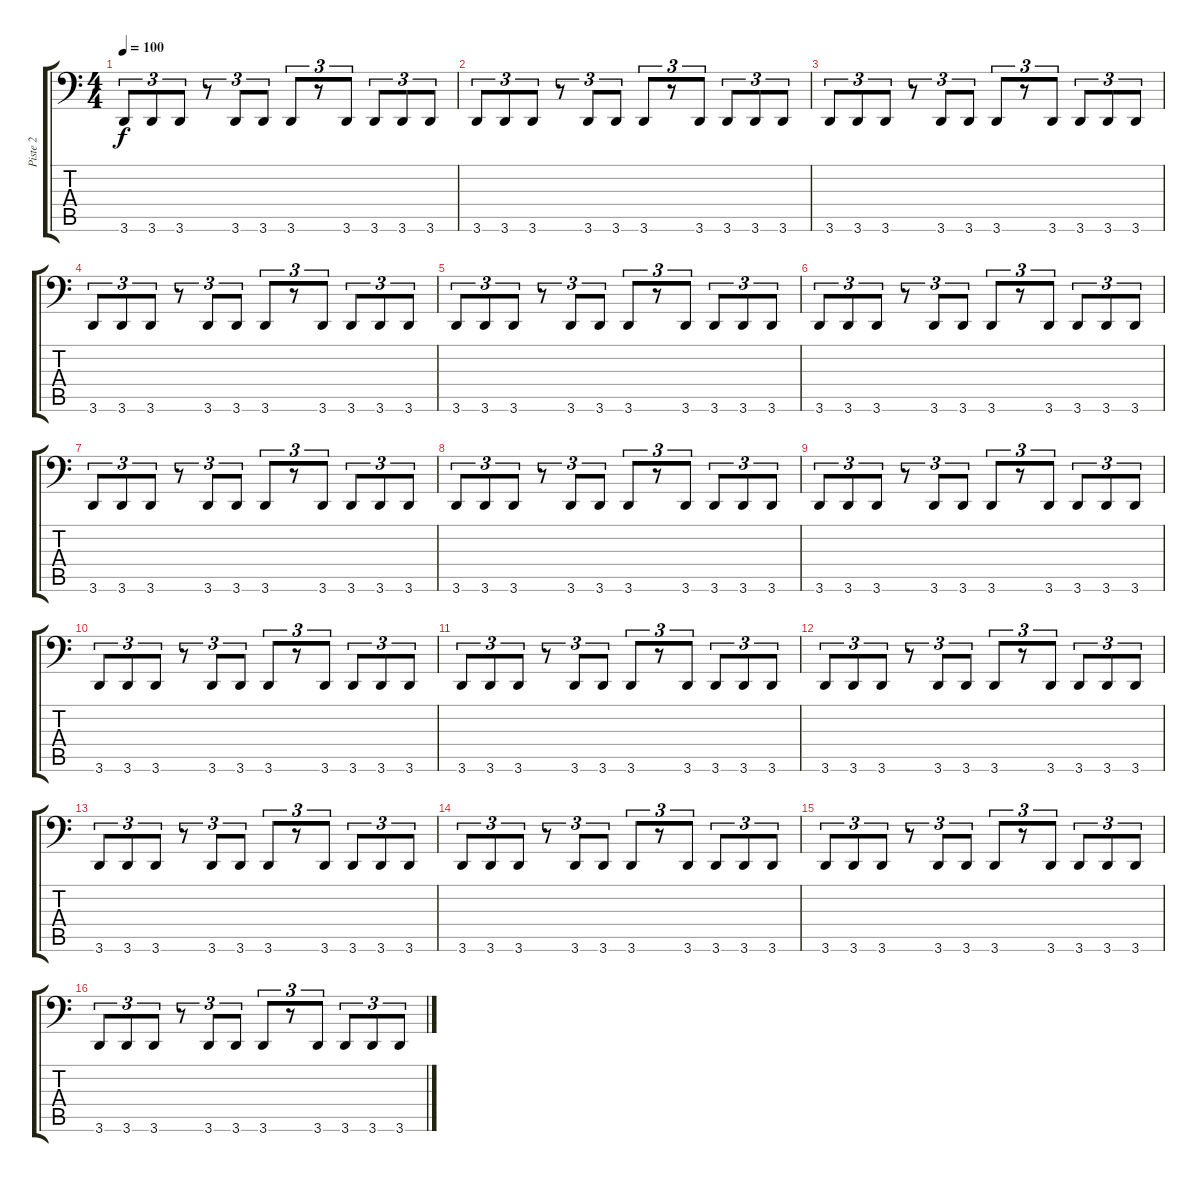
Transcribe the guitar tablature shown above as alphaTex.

\track ("Piste 2" "Piste 2") {instrument electricbassfinger}
\staff {score tabs}
\tuning (C3 G2 D2 A1 E1 B0) {hide}
\ts (4 4)
\tempo 100
\clef f4
\ks c
3.6.8{tu (3 2) dy f instrument slapbass1} 3.6.8{tu (3 2)} 3.6.8{tu (3 2)} r.8{tu (3 2)} 3.6.8{tu (3 2)} 3.6.8{tu (3 2)} 3.6.8{tu (3 2)} r.8{tu (3 2)} 3.6.8{tu (3 2)} 3.6.8{tu (3 2)} 3.6.8{tu (3 2)} 3.6.8{tu (3 2)} |
3.6.8{tu (3 2)} 3.6.8{tu (3 2)} 3.6.8{tu (3 2)} r.8{tu (3 2)} 3.6.8{tu (3 2)} 3.6.8{tu (3 2)} 3.6.8{tu (3 2)} r.8{tu (3 2)} 3.6.8{tu (3 2)} 3.6.8{tu (3 2)} 3.6.8{tu (3 2)} 3.6.8{tu (3 2)} |
3.6.8{tu (3 2)} 3.6.8{tu (3 2)} 3.6.8{tu (3 2)} r.8{tu (3 2)} 3.6.8{tu (3 2)} 3.6.8{tu (3 2)} 3.6.8{tu (3 2)} r.8{tu (3 2)} 3.6.8{tu (3 2)} 3.6.8{tu (3 2)} 3.6.8{tu (3 2)} 3.6.8{tu (3 2)} |
3.6.8{tu (3 2)} 3.6.8{tu (3 2)} 3.6.8{tu (3 2)} r.8{tu (3 2)} 3.6.8{tu (3 2)} 3.6.8{tu (3 2)} 3.6.8{tu (3 2)} r.8{tu (3 2)} 3.6.8{tu (3 2)} 3.6.8{tu (3 2)} 3.6.8{tu (3 2)} 3.6.8{tu (3 2)} |
3.6.8{tu (3 2)} 3.6.8{tu (3 2)} 3.6.8{tu (3 2)} r.8{tu (3 2)} 3.6.8{tu (3 2)} 3.6.8{tu (3 2)} 3.6.8{tu (3 2)} r.8{tu (3 2)} 3.6.8{tu (3 2)} 3.6.8{tu (3 2)} 3.6.8{tu (3 2)} 3.6.8{tu (3 2)} |
3.6.8{tu (3 2)} 3.6.8{tu (3 2)} 3.6.8{tu (3 2)} r.8{tu (3 2)} 3.6.8{tu (3 2)} 3.6.8{tu (3 2)} 3.6.8{tu (3 2)} r.8{tu (3 2)} 3.6.8{tu (3 2)} 3.6.8{tu (3 2)} 3.6.8{tu (3 2)} 3.6.8{tu (3 2)} |
3.6.8{tu (3 2)} 3.6.8{tu (3 2)} 3.6.8{tu (3 2)} r.8{tu (3 2)} 3.6.8{tu (3 2)} 3.6.8{tu (3 2)} 3.6.8{tu (3 2)} r.8{tu (3 2)} 3.6.8{tu (3 2)} 3.6.8{tu (3 2)} 3.6.8{tu (3 2)} 3.6.8{tu (3 2)} |
3.6.8{tu (3 2)} 3.6.8{tu (3 2)} 3.6.8{tu (3 2)} r.8{tu (3 2)} 3.6.8{tu (3 2)} 3.6.8{tu (3 2)} 3.6.8{tu (3 2)} r.8{tu (3 2)} 3.6.8{tu (3 2)} 3.6.8{tu (3 2)} 3.6.8{tu (3 2)} 3.6.8{tu (3 2)} |
3.6.8{tu (3 2)} 3.6.8{tu (3 2)} 3.6.8{tu (3 2)} r.8{tu (3 2)} 3.6.8{tu (3 2)} 3.6.8{tu (3 2)} 3.6.8{tu (3 2)} r.8{tu (3 2)} 3.6.8{tu (3 2)} 3.6.8{tu (3 2)} 3.6.8{tu (3 2)} 3.6.8{tu (3 2)} |
3.6.8{tu (3 2)} 3.6.8{tu (3 2)} 3.6.8{tu (3 2)} r.8{tu (3 2)} 3.6.8{tu (3 2)} 3.6.8{tu (3 2)} 3.6.8{tu (3 2)} r.8{tu (3 2)} 3.6.8{tu (3 2)} 3.6.8{tu (3 2)} 3.6.8{tu (3 2)} 3.6.8{tu (3 2)} |
3.6.8{tu (3 2)} 3.6.8{tu (3 2)} 3.6.8{tu (3 2)} r.8{tu (3 2)} 3.6.8{tu (3 2)} 3.6.8{tu (3 2)} 3.6.8{tu (3 2)} r.8{tu (3 2)} 3.6.8{tu (3 2)} 3.6.8{tu (3 2)} 3.6.8{tu (3 2)} 3.6.8{tu (3 2)} |
3.6.8{tu (3 2)} 3.6.8{tu (3 2)} 3.6.8{tu (3 2)} r.8{tu (3 2)} 3.6.8{tu (3 2)} 3.6.8{tu (3 2)} 3.6.8{tu (3 2)} r.8{tu (3 2)} 3.6.8{tu (3 2)} 3.6.8{tu (3 2)} 3.6.8{tu (3 2)} 3.6.8{tu (3 2)} |
3.6.8{tu (3 2)} 3.6.8{tu (3 2)} 3.6.8{tu (3 2)} r.8{tu (3 2)} 3.6.8{tu (3 2)} 3.6.8{tu (3 2)} 3.6.8{tu (3 2)} r.8{tu (3 2)} 3.6.8{tu (3 2)} 3.6.8{tu (3 2)} 3.6.8{tu (3 2)} 3.6.8{tu (3 2)} |
3.6.8{tu (3 2)} 3.6.8{tu (3 2)} 3.6.8{tu (3 2)} r.8{tu (3 2)} 3.6.8{tu (3 2)} 3.6.8{tu (3 2)} 3.6.8{tu (3 2)} r.8{tu (3 2)} 3.6.8{tu (3 2)} 3.6.8{tu (3 2)} 3.6.8{tu (3 2)} 3.6.8{tu (3 2)} |
3.6.8{tu (3 2)} 3.6.8{tu (3 2)} 3.6.8{tu (3 2)} r.8{tu (3 2)} 3.6.8{tu (3 2)} 3.6.8{tu (3 2)} 3.6.8{tu (3 2)} r.8{tu (3 2)} 3.6.8{tu (3 2)} 3.6.8{tu (3 2)} 3.6.8{tu (3 2)} 3.6.8{tu (3 2)} |
3.6.8{tu (3 2)} 3.6.8{tu (3 2)} 3.6.8{tu (3 2)} r.8{tu (3 2)} 3.6.8{tu (3 2)} 3.6.8{tu (3 2)} 3.6.8{tu (3 2)} r.8{tu (3 2)} 3.6.8{tu (3 2)} 3.6.8{tu (3 2)} 3.6.8{tu (3 2)} 3.6.8{tu (3 2)}
